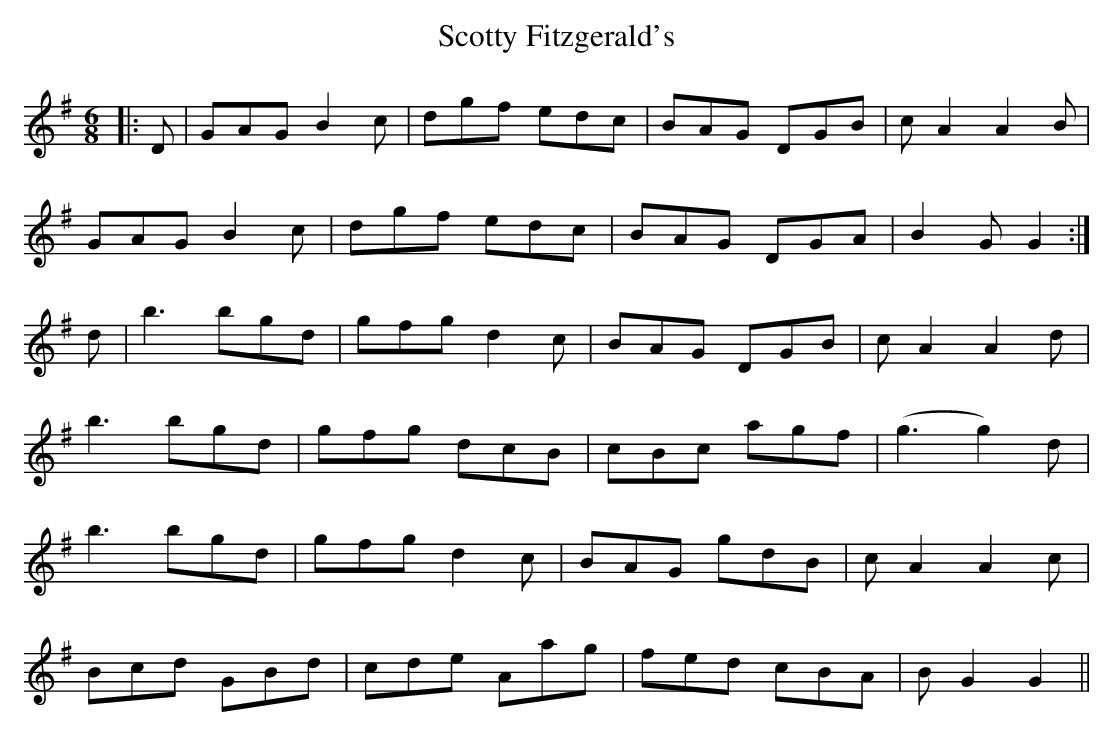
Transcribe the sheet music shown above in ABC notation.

X:1
T: Scotty Fitzgerald's
M: 6/8
L: 1/8
K: Gmaj
|:D|GAG B2 c|dgf edc|BAG DGB|c A2 A2 B|
GAG B2 c|dgf edc|BAG DGA|B2 G G2:|
d|b3 bgd|gfg d2 c|BAG DGB|c A2 A2 d|
b3 bgd|gfg dcB|cBc agf|(g3 g2) d|
b3 bgd|gfg d2 c|BAG gdB|c A2 A2 c|
Bcd GBd|cde Aag|fed cBA|B G2 G2||
